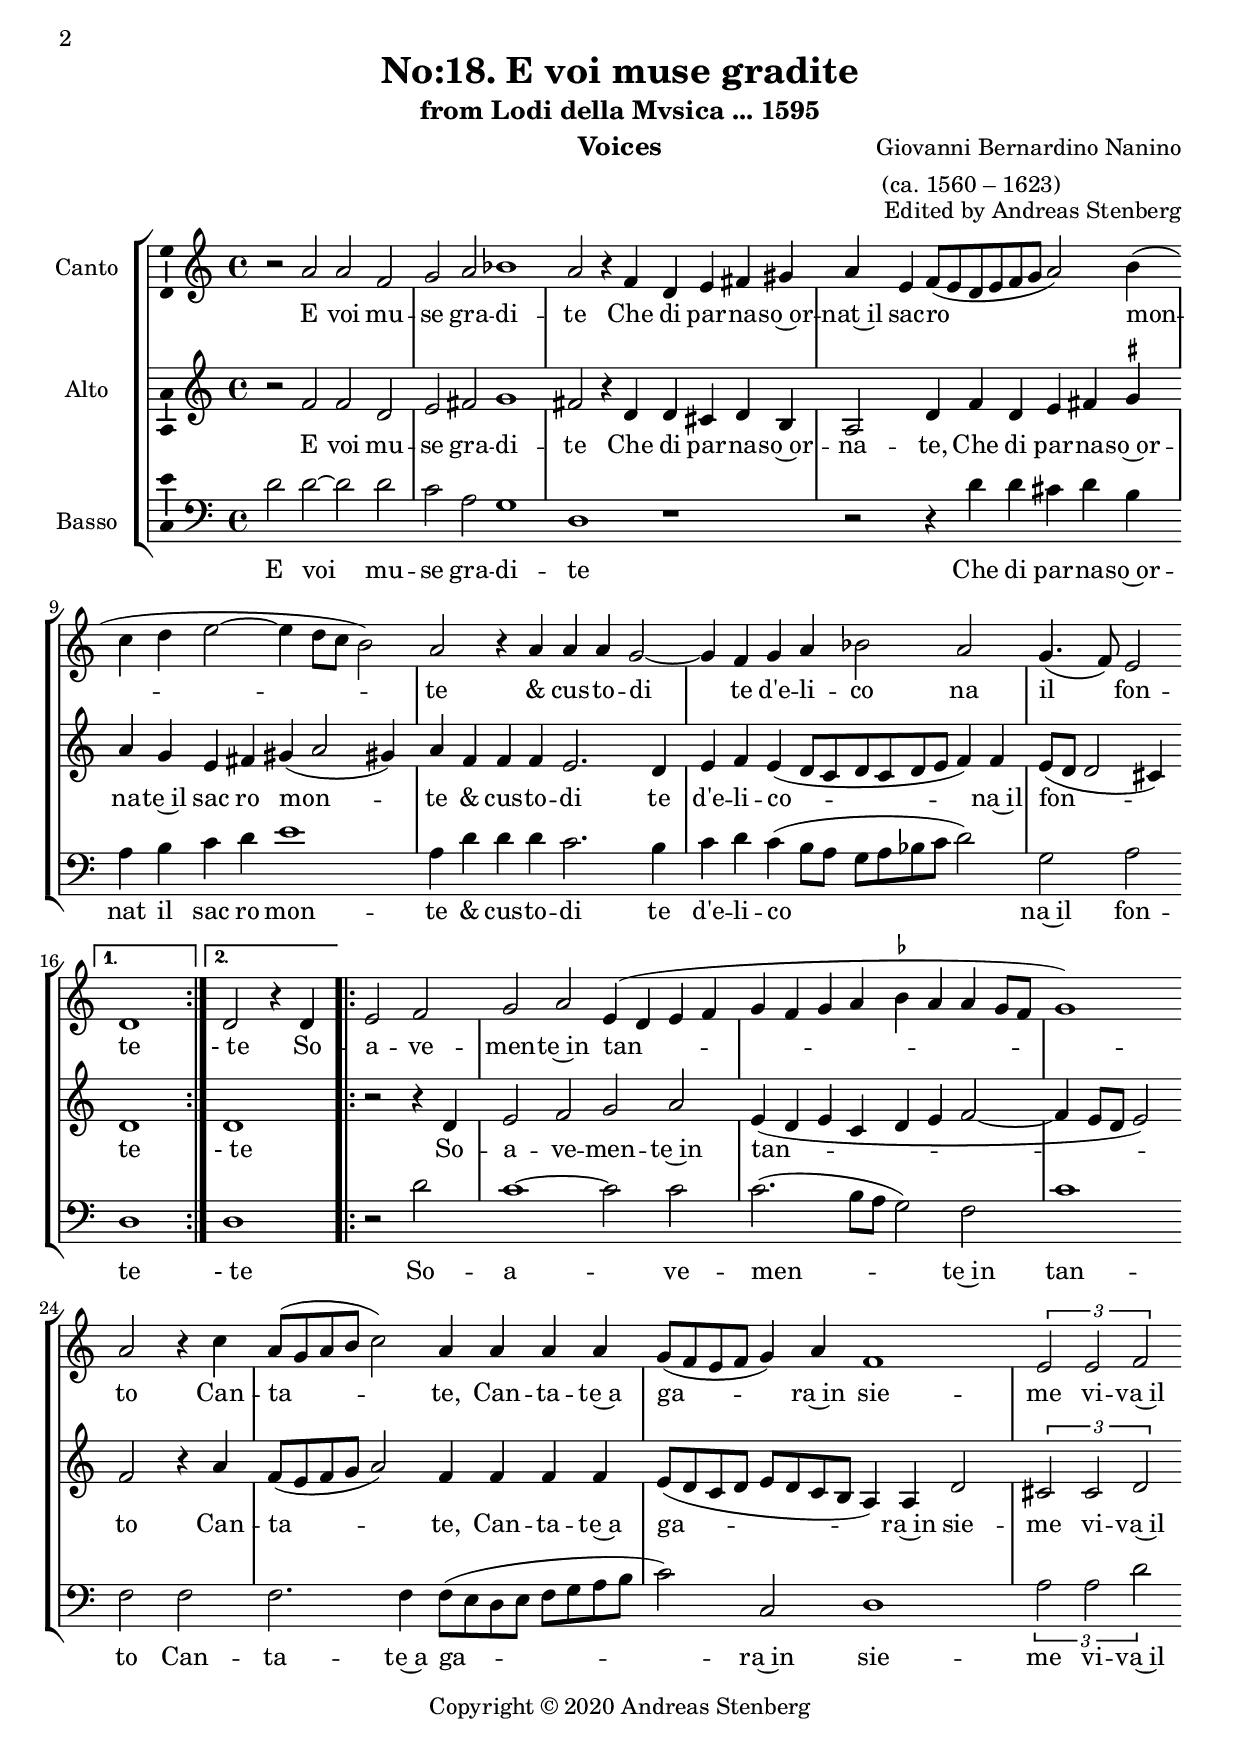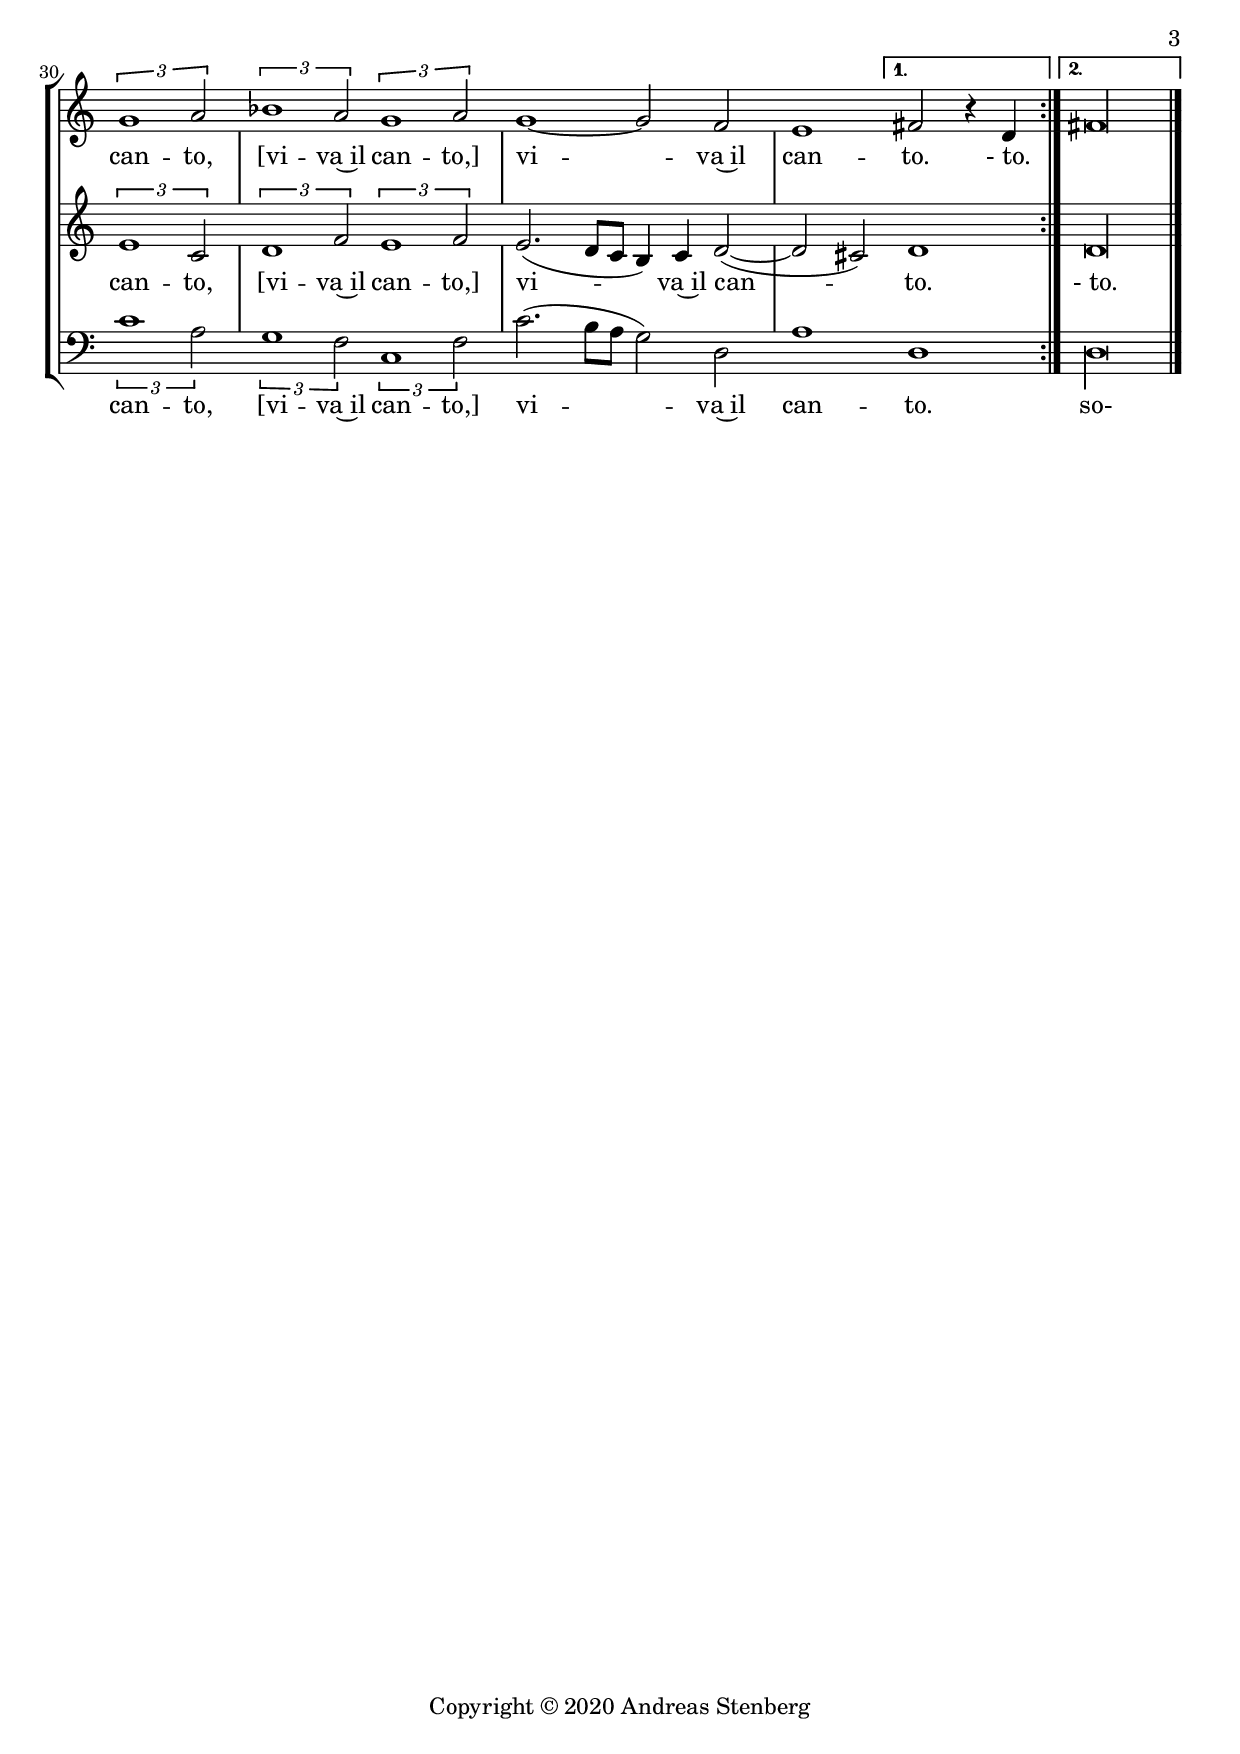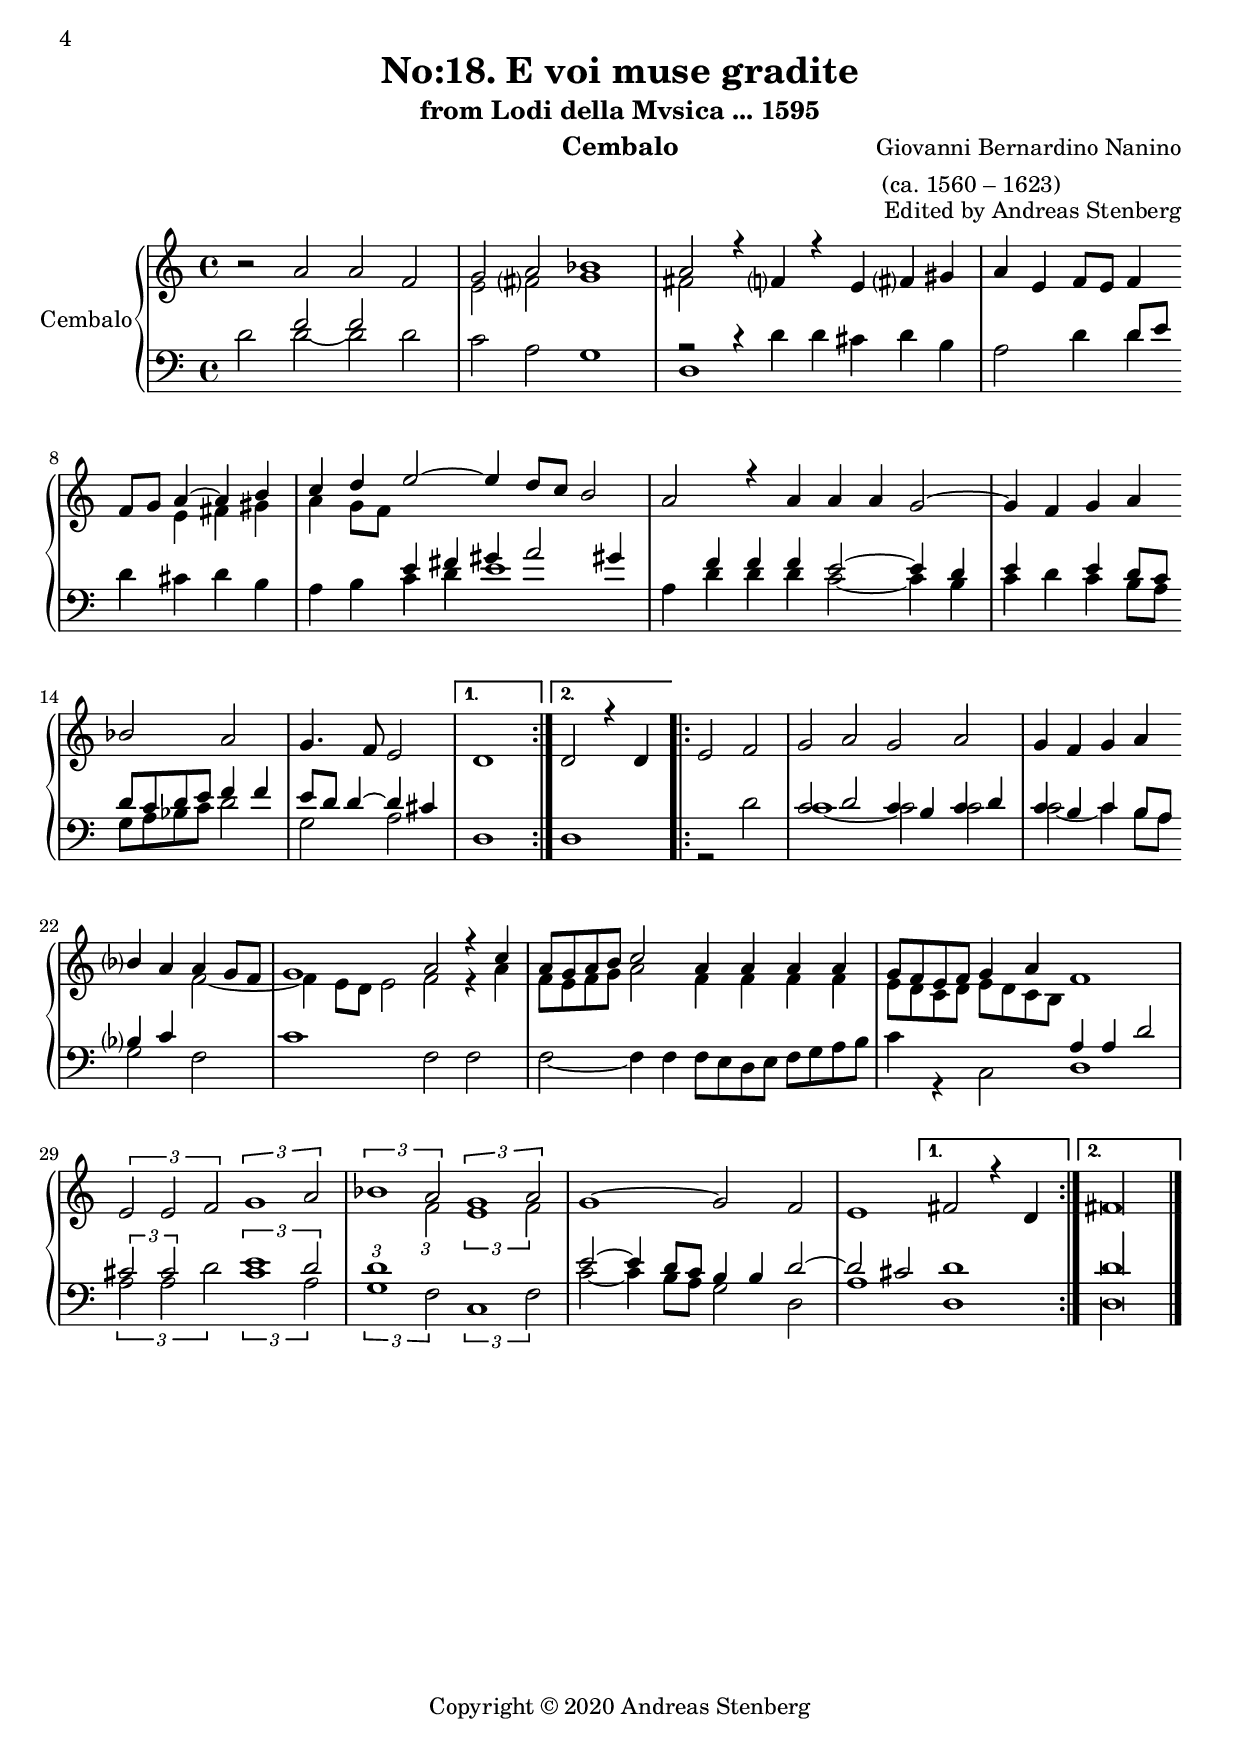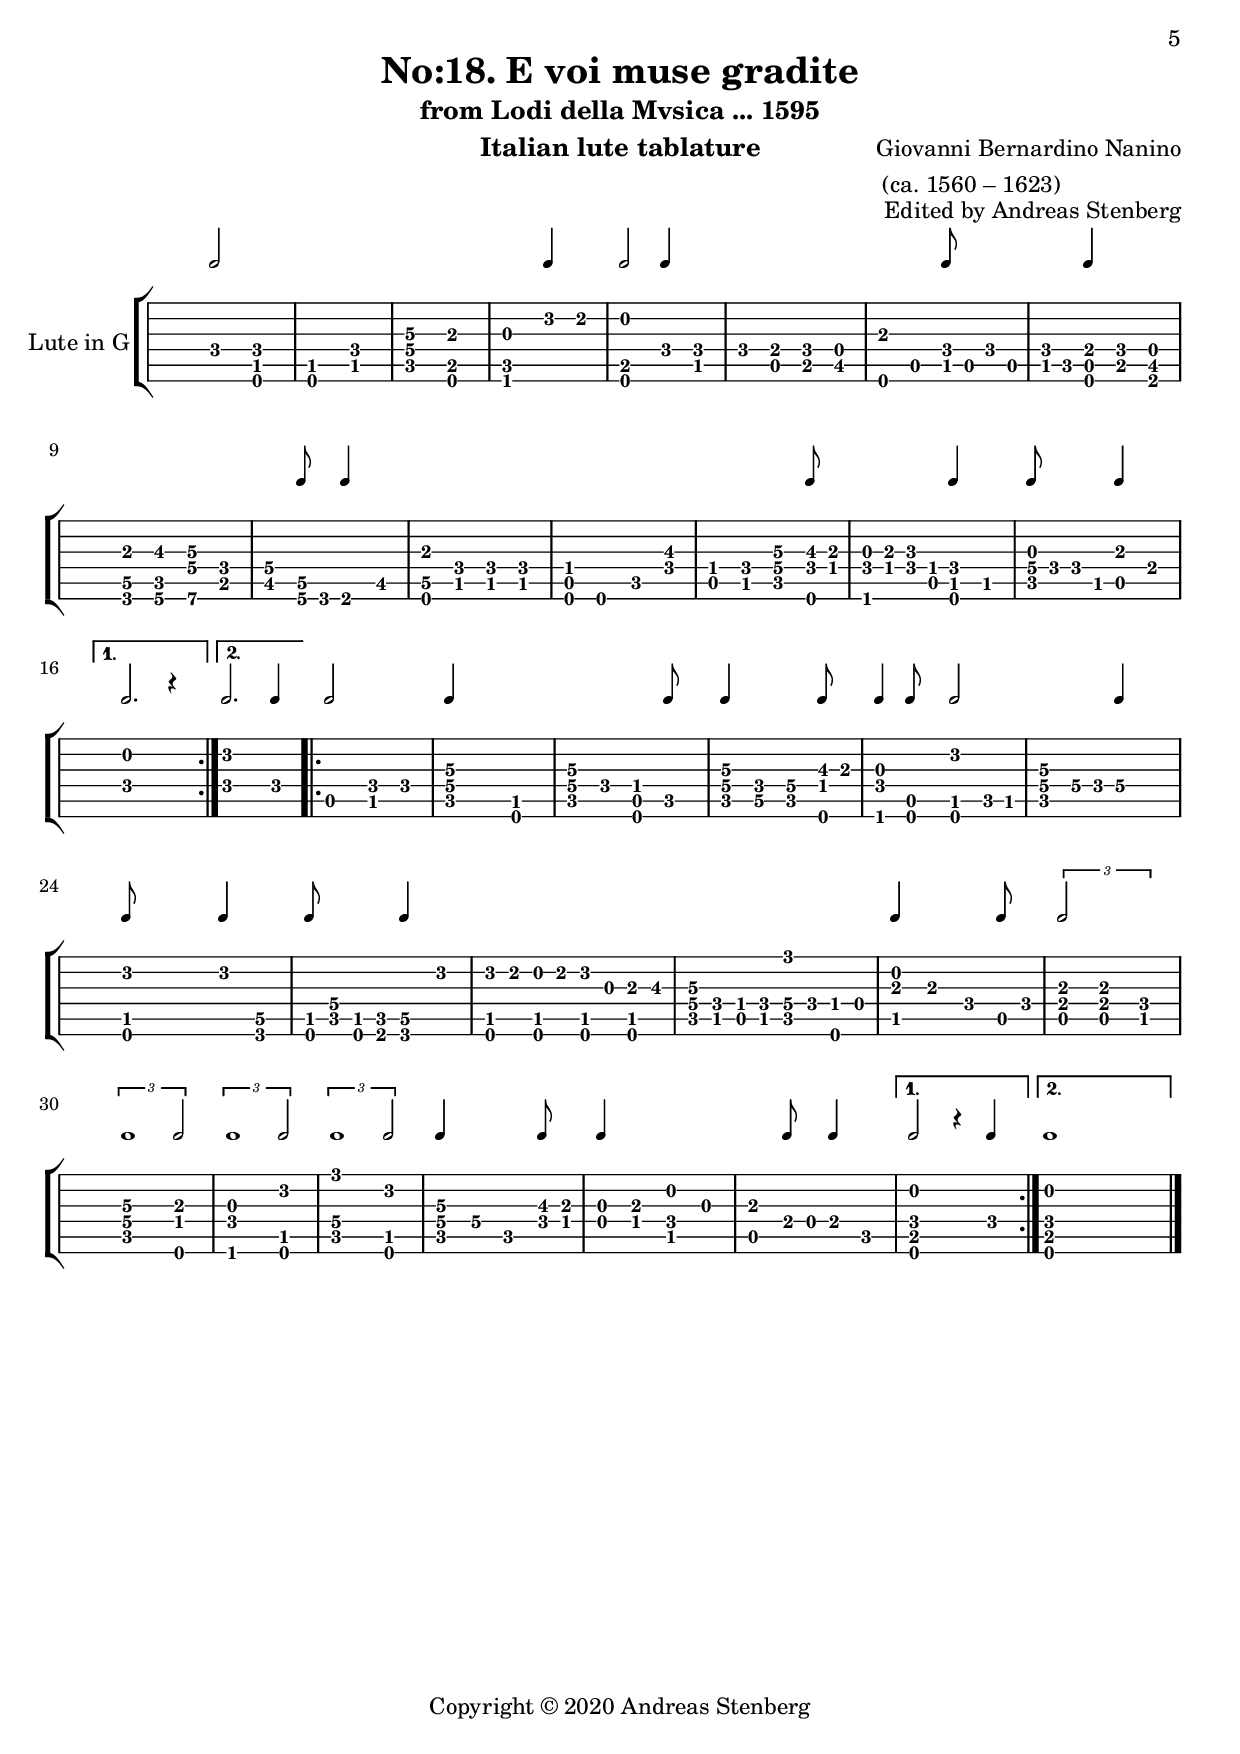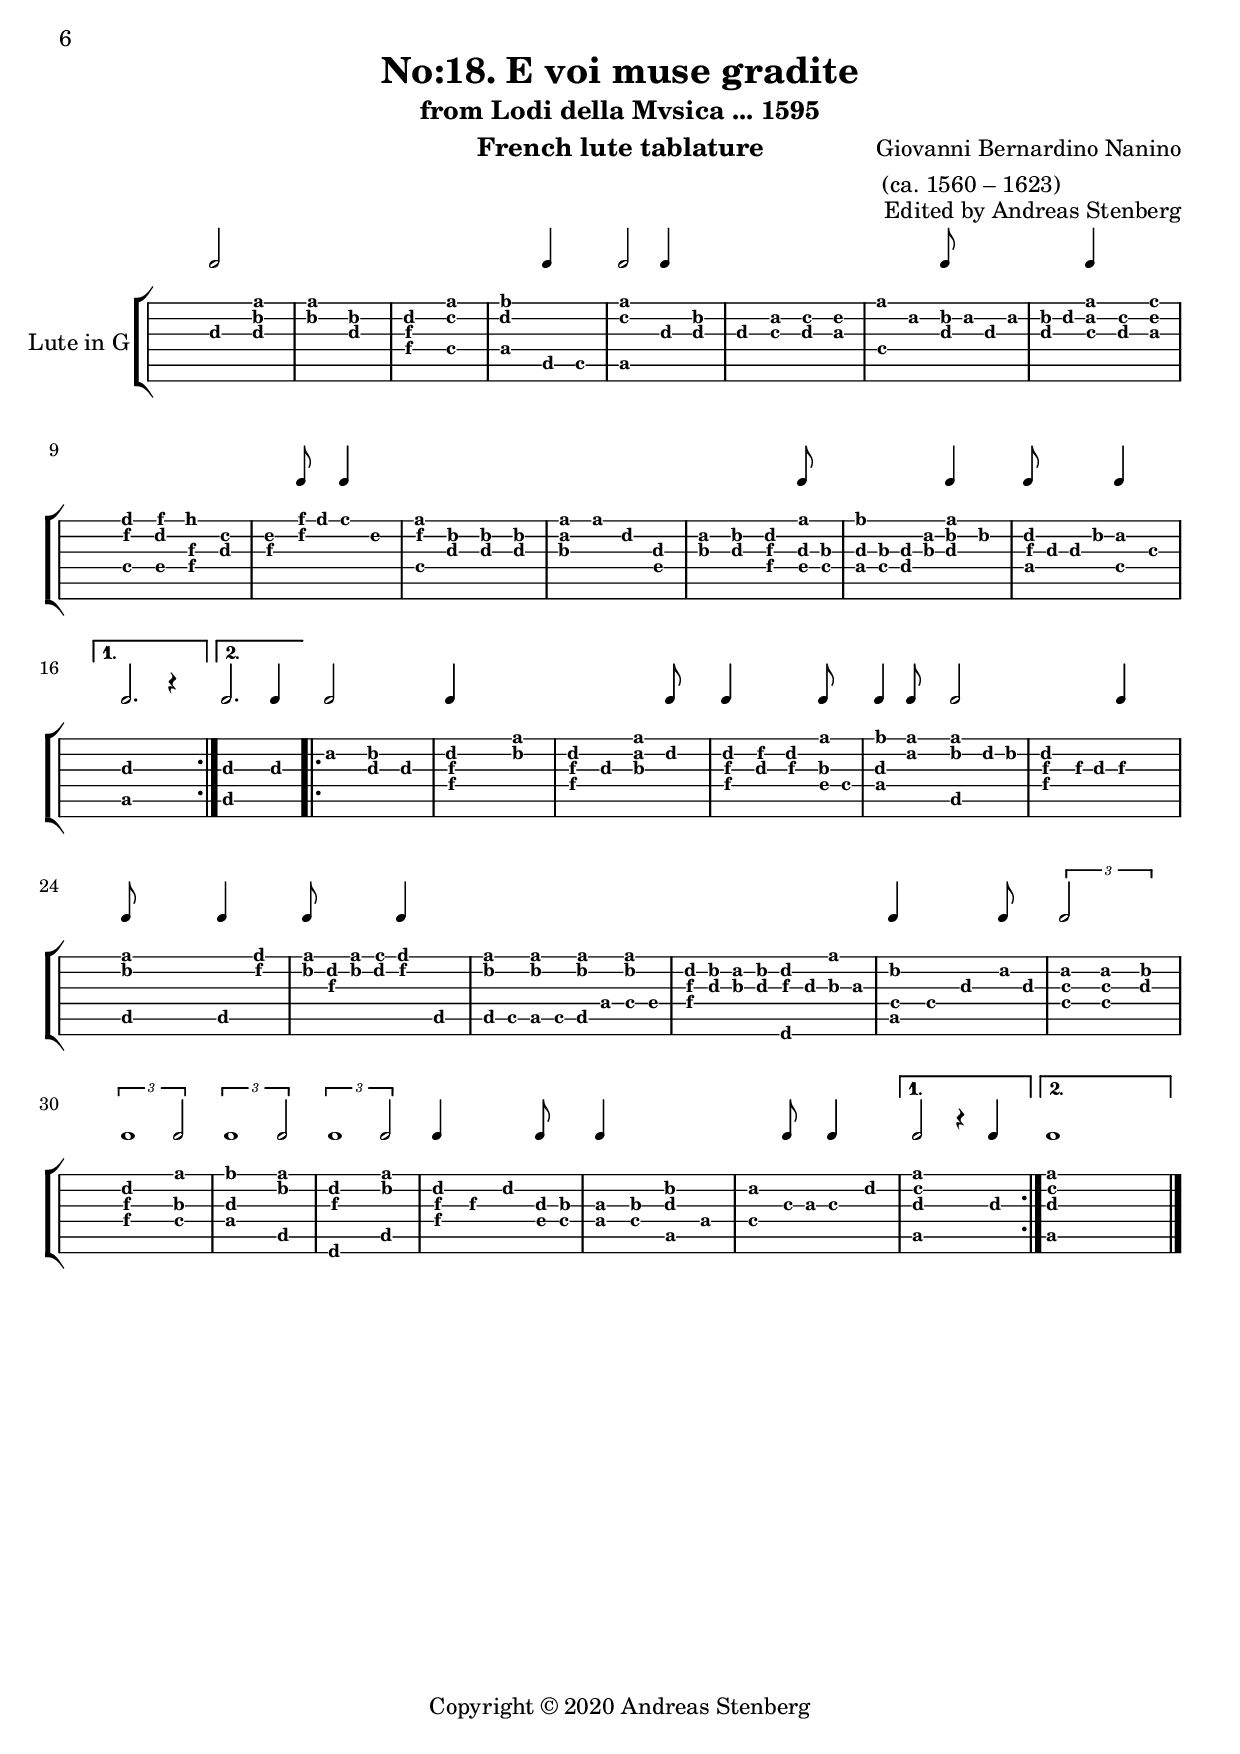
\version "2.18.2"
\language "deutsch"
#(define (tie::tab-clear-tied-fret-numbers grob)
   (let* ((tied-fret-nr (ly:spanner-bound grob RIGHT)))
     (ly:grob-set-property! tied-fret-nr 'transparent #t)))
ficta = { \once \set suggestAccidentals =##t }
\paper {
  ragged-bottom = ##t
  ragged-last-bottom = ##t
  print-all-headers = ##t
  page-breaking = #ly:minimal-breaking
  oddFooterMarkup = \markup {
    \fill-line {
      "Copyright © 2020 Andreas Stenberg" 
    }
  }
  evenFooterMarkup = \markup {
    \fill-line {
      "Copyright © 2020 Andreas Stenberg" 
    }
  }
}


\header {
  title = "No:18. E voi muse gradite"
  subtitle = "from Lodi della Mvsica ... 1595"
  composer = \markup { \column {
  "Giovanni Bernardino Nanino"
  " (ca. 1560 – 1623)"
  \vspace #0.2 }}
  arranger =  "Edited by Andreas Stenberg"
}

%% sources
%% sources for Voice score
global = {
  \key c \major
  \time 4/4
}

soprano = \relative c'' {
  \global
  % Music follows here.
  
  \repeat volta 2 {
    \hide Staff.BarLine
 r2 a2  \bar ""
 a2 f2
  g2 a2 \bar ""
  b1
  a2 r4 f4 \bar ""
  d4 e4 fis4 gis4
  a4 e4 f8[( e8 d8 e8 \bar ""
  f8 g8] a2) h4(
  c4 d4 e2~ \bar ""
  e4 d8 c8 h2)
  a2 r4 a4 \bar ""
  a4 a4 g2~
  g4 f4 g4 a4 \bar ""
  b2 a2
  g4.( f8) e2 \bar ""
  }
  \alternative {
    {   d1 \undo \hide Staff.BarLine }
    { d2  r4 d4 }
    }
    \repeat volta 2 {
      e2 f2
      \hide Staff.BarLine
      g2 a2 \bar ""
      e4( d4 e4 f4
      g4 f4 g4 a4 \bar ""
      \ficta b4 a4 a4 g8 f8
      g1) \bar ""
      a2 r4 c4
      a8( g8 a8 h8 c2) \bar ""
      a4 a4 a4 a4
      g8( f8 e8 f8 g4)  a4 \bar ""
      f1
      \tuplet 3/2 { e2 e2 f2 } \bar ""
      \tuplet 3/2 { g1 a2 }
      \tuplet 3/2 { b1 a2  } \bar ""
      \tuplet 3/2 { g1 a2 }
      g1~ \bar ""
      g2 f2
      e1 \bar ""
    }
    \alternative {
      { fis2 r4 d4 \undo \hide Staff.BarLine }
      { \cadenzaOn fis \longa }
    }
    \bar "|."
}

alto = \relative c' {
  \global
  % Music follows here.
    
  \repeat volta 2 {
   \hide Staff.BarLine
   r2 f2
   f2 d2
    e2 fis2
    g1 
    fis2 r4 d4
    d4 cis4 d4 h4
    a2 d4 f4
    d4 e4 fis4 \ficta gis4
    a4 g4 e4 fis4
    gis4( a2 gis!4)
    a4 f4 f4 f4
    e2. d4
    e4 f4 e4( d8[ c8
    d8 c8 d8 e8] f4) f4
    e8( d8 d2 cis4)
  }
  \alternative {
    { d1 \undo \hide Staff.BarLine }
    { d1 }
  }
  \repeat volta 2 {
    r2 r4 d4
    \hide Staff.BarLine
    e2 f2
    g2 a2
    e4( d4 e4 c4
    d4 e4 f2~
    f4 e8 d8 e2)
    f2 r4 a4
    f8( e8 f8 g8  a2)
    f4 f4 f4 f4
    e8( d8 c8 d8 e8 d8 c8 h8
    a4) a4 d2 
    \tuplet 3/2 { cis2 cis2 d2 }
    \tuplet 3/2 { e1 c2 }
    \tuplet 3/2 { d1 f2 }
    \tuplet 3/2 { e1 f2 }
    e2.( d8 c8
    h4) c4 d2~(
    d2 cis2)
  }
  \alternative {
    {d1 \undo \hide Staff.BarLine }
    { d\longa }
  }
}


bass = \relative c' {
  \global
  % Music follows here.
  
  \repeat volta 2 {
    \hide Staff.BarLine
    d2 d2~
    d2 d2
    c2 a2 
    g1 
    d1
    r1
    r2 r4 d'4
    d4 cis4 d4 h4
    a4 h4 c4 d4
    e1
    a,4 d4 d4 d4
    c2. h4
    c4 d4 c4( h8 a8
    g8 a8 b8 c8 d2)
    g,2 a2 
  }
  \alternative {
    {d,1 \undo \hide Staff.BarLine }
    { d1 }
  }
  \repeat volta 2 {
    r2 d'2
    \hide Staff.BarLine
    c1~
    c2 c2 
    c2.( h8 a8 
    g2) f2
    c'1
    f,2 f2 
    f2. f4
    f8( e8 d8 e8 f8 g8 a8 h8
    c2) c,2
    d1
    \tuplet 3/2 { a'2 a2 d2 }
    \tuplet 3/2 { c1 a2 }
    \tuplet 3/2 { g1 f2 }
    \tuplet 3/2 { c1 f2 }
    c'2.( h8 a8
    g2) d2
    a'1
  }
  \alternative {
    { d,1 \undo \hide Staff.BarLine  }
    { d\longa }
  }
}

sopranoVerse = \lyricmode {
  % Lyrics follow here.
  E voi mu -- se gra -- di -- te 
  Che di par -- na -- so~or -- nat~il sac --  ro mon -- te
  & cus -- to -- di te d'e -- li -- co  na il fon -- te
  "- te"
  
  So -- a -- ve -- men -- te~in tan -- to 
  Can -- ta -- te, Can -- ta -- te~a ga -- ra~in sie -- me
  vi -- va~il can -- to,
  [vi -- va~il can -- to,]
  vi -- va~il can -- to.
  "- to."
}

altoVerse = \lyricmode {
  % Lyrics follow here.
  E voi mu -- se gra -- di -- te 
  Che di par -- na -- so~or -- na -- te,
  Che di par -- na -- so~or -- na -- te~il sac  ro mon -- te
  & cus -- to -- di te d'e -- li -- co -- na~il fon -- te
  "- te"
  
  So -- a -- ve -- men -- te~in tan -- to 
  Can -- ta -- te, Can -- ta -- te~a ga -- ra~in sie -- me
  vi -- va~il can -- to,
  [vi -- va~il can -- to,]
  vi -- va~il can -- to.
  "- to."
}


bassVerse = \lyricmode {
  % Lyrics follow here.
  E voi mu -- se gra -- di -- te 
  Che di par -- na -- so~or -- nat il sac  ro mon -- te
  & cus -- to -- di te d'e -- li -- co na~il fon -- te
  "- te"
  
  So -- a -- ve -- men -- te~in tan -- to 
  Can -- ta -- te~a ga -- ra~in sie -- me
  vi -- va~il can -- to,
  [vi -- va~il can -- to,]
  vi -- va~il can -- to.
  "so-" 
  "- to."
}

%% sources for harpsichord part
global = {
  \key c \major
  \time 4/4
}

rightOne = \relative c'' {
  \global
  % Music follows here.
  \repeat volta 2 {
  h2\rest a2 \bar "" 
    a2 f2 
    g2 a2 \bar "" 
    b1
    a2 r4 f?4  \bar ""
    r4 e4  fis?4 gis4
    a4 e4 f8 e8 f4  \bar""
    f8 g8 a4~ a4 h4
    c4 d4 e2~\bar ""
    e4 d8 c8 h2
    a2 r4 a4  \bar ""
    a4 a4 g2~
    g4 f4 g4 a4 \bar ""
    b2 a2
    g4. f8 e2
  }
  \alternative {
    { d1 }
    { d2 r4 d4 }
  }
  \repeat volta 2 {
    e2 f2
    g2 a2 \bar ""
    g2 a2
    g4 f4 g4 a4 \bar ""
    b?4 a4 a4 g8 f8
    g1 \bar ""
    a2 r4 c4
    a8 g8 a8 h8 c2 \bar ""
    a4 a4 a4 a4
    g8 f8 e8 f8 g4 a4 \bar ""
    f1
    \tuplet 3/2 { e2 e2 f2 } \bar ""
    \tuplet 3/2 { g1 a2 }
    \tuplet 3/2 { b1 a2 } \bar ""
    \tuplet 3/2 { g1 a2 }
    g1~ \bar ""
    g2 f2
    e1 \bar ""
  }
  \alternative {
    { fis 2 r4 d4 }
    { \cadenzaOn fis\longa }
  }
  \bar "|."
}

rightTwo = \relative c' {
  \global
  % Music follows here.
  \repeat volta 2 {
    s1*2
    e2 fis?2
    g1
    fis2 s2
    s1*2
    s4 e4 fis4 gis4
    a4 g8 f8 s2
    s1*6
  }
  \alternative {
    { s1 }
    { s1 }
  }
  \repeat volta 2 {
    s1*4
    s2 f2~
    f4 e8 d8 e2
    f2 r4 a4
    f8 e8 f8 g8 a2
    f4 f4 f4 f4
    e8 d8 c8 d8 e8 d8 c8 h8 
    s1*3
    \tuplet 3/2 { s1 f'2 }
    \tuplet 3/2 { e1 f2 }
    s1*3
  }
  \alternative {
    { s1 }
    { s\longa }
  }
}

leftOne = \relative c' {
  \global
  % Music follows here.
  \repeat volta 2 {
    s2 f2
    f2 s2
    s1*2
    r2 r4 \stemDown d4
    s1
    s2. \stemUp d8 e8 
    s1
    s2 e4 fis4
    gis4 a2 gis!4
    s4 f4 f4 f4
    e2~ e4 d4
    e4 s4 e4 d8 c8 
    d8 c8 d8 e8 f4 f4
    e8 d8 d4~d4 cis4
  }
  \alternative {
    { s1 }
    { s1 }
  }
  \repeat volta 2 {
    s1
    c2 d2
    c4 h4 c4 d4
    c4 h4 c4 h8 a8
    b?4 c4 s2
    s1*5
    a4 a4 d2
    \tuplet 3/2 { cis2 cis2 s2 }
    \tuplet 3/2 { e1 d2 }
    \tuplet 3/2 { d1 s2 }
    s1
    e2~ e4 d8 c8
    h4 h4 d2~
    d2 cis2
  }
  \alternative {
    { d1}
    { d\longa }
  }
}

leftTwo = \relative c' {
  \global
  % Music follows here.
  \repeat volta 2 {
    d2 d2~
    d2 d2 
    c2 a2 
    g1
    d1 
    d'4 cis4 d4 h4
    a2 d4 d4 
    d4 cis4 d4 h4
    a4 h4 c4 d4
    e1
    a,4 d4 d4 d4
    c2~c4 h4
    c4 d4 c4 h8 a8 
    g8 a8 b8 c8 d2 
    g,2 a2
  }
  \alternative {
    { d,1 }
    { d1 }
  }
  \repeat volta 2 {
    r2 d'2
    c1~
    c2 c2
    c2~ c4 h8 a8
    g2 f2
    c'1
    f,2 f2
    f2~ f4 f4
    f8 e8 d8 e8 f8 g8 a8 h8
    c4 r4 c,2
    d1
    \tuplet 3/2 { a'2 a2 d2 }
    \tuplet 3/2 { c1 a2 }
    \tuplet 3/2 { g1 f2 }
    \tuplet 3/2 { c1 f2 }
    c'2~ c4 h8 a8
    g2 d2
    a'1
  }
  \alternative {
    { d,1 }
    { d\longa }
  }
}

harpsichordPart =   \new PianoStaff \with {
    instrumentName = "Cembalo"
  } <<
    \new Staff = "right" \with {
      midiInstrument = "harpsichord"
    } << \rightOne \\ \rightTwo >>
    \new Staff = "left" \with {
      midiInstrument = "harpsichord"
    } { \clef bass << \leftOne \\ \leftTwo >> }
  >>

%% sources to Italian lute tablature
TrackAVoiceAMusic = #(define-music-function (parser location inTab) (boolean?)
#{
   \clef #(if inTab "tab" "treble_8")
   \key b \major
   \time 4/4
   \oneVoice
   \repeat volta 2 {
      <c'\4>2 <g'\6 es'\5 c'\4 >2 
      <g'\6 es'\5 >2 <es'\5 c'\4 >2 
      <f'\5 d'\4 b\3 >2 <g'\6 e'\5 g\3 >2 
      <as'\6 f'\5 f\3 >2 <es\2>4 <d\2>4 
      <g'\6 e'\5 c\2 >2 <c'\4>4 <es'\5 c'\4 >4 
      <c'\4>4 <d'\5 h\4 >4 <e'\5 c'\4 >4 <fis'\5 a\4 >4 
      <g'\6 g\3 >4 <d'\5>4 <es'\5 c'\4 >8 <d'\5>8 <c'\4>8 <d'\5>8 
      <es'\5 c'\4 >8 <f'\5>8 <g'\6 d'\5 h\4 >4 <e'\5 c'\4 >4 <a'\6 fis'\5 a\4 >4 
      <b'\6 g'\5 g\3 >4 <c''\6 f'\5 a\3 >4  \ottava #1 <d''\6 d'\4 b\3 >4 \ottava #0 <e'\5 c'\4 >4 
      <fis'\5 d'\4 >4 <c''\6 g'\5 >8 <b'\6>8 <a'\6>4 <fis'\5>4 
      <g'\6 g'\5 g\3 >4 <es'\5 c'\4 >4 <es'\5 c'\4 >4 <es'\5 c'\4 >4 
      <g'\6 d'\5 b\4 >4 <g'\6>4 <f'\5>4 <c'\4 a\3 >4 
      <d'\5 b\4 >4 <es'\5 c'\4 >4 <f'\5 d'\4 b\3 >4 <g'\6 c'\4 a\3 >8 <b\4 g\3 >8 
      <as'\6 c'\4 f\3 >8 <b\4 g\3 >8 <c'\4 as\3 >8 <d'\5 b\4 >8 <g'\6 es'\5 c'\4 >4 <es'\5>4 
      <f'\5 d'\4 f\3 >8 <c'\4>8 <c'\4>8 <es'\5>8 <d'\5 g\3 >4 <h\4>4 
   }
   \alternative {
   {
      <c'\4 c\2 >2. r4 
   }
   {
      <c'\4 es\2 >2. <c'\4>4 
   }
   }
   \repeat volta 2 {
      <d'\5>2 <es'\5 c'\4 >4 <c'\4>4 
      <f'\5 d'\4 b\3 >2 <g'\6 es'\5 >2 
      <f'\5 d'\4 b\3 >4 <c'\4>4 <g'\6 d'\5 b\4 >4 <f'\5>4 
      <f'\5 d'\4 b\3 >4 <g'\5 c'\4 >4 <f'\5 d'\4 >4 <g'\6 b\4 a\3 >8 <g\3>8 
      <as'\6 c'\4 f\3 >4 <g'\6 d'\5 >4 <g'\6 es'\5 es\2 >4 <f'\5>8 <es'\5>8 
      <f'\5 d'\4 b\3 >4 <d'\4>8 <c'\4>8 <d'\4>2 
      <g'\6 es'\5 es\2 >2 <es\2>4 <b'\6 g'\5 >4 
      <g'\6 es'\5 >8 <f'\5 d'\4 >8 <g'\6 es'\5 >8 <a'\6 f'\5 >8 <b'\6 g'\5 >4 <es\2>4 
      <g'\6 es'\5 es\2 >8 <d\2>8 <g'\6 es'\5 c\2 >8 <d\2>8 <g'\6 es'\5 es\2 >8 <f\3>8 <g'\6 es'\5 g\3 >8 <a\3>8 
      <f'\5 d'\4 b\3 >8 <es'\5 c'\4 >8 <d'\5 b\4 >8 <es'\5 c'\4 >8 <f'\5 d'\4 b,\1 >8 <c'\4>8 <g'\6 b\4 >8 <a\4>8 
      <es'\5 g\3 c\2 >4 <g\3>4 <c'\4>4 <d'\5>8 <c'\4>8 
      \tuplet 3/2 {<d'\5 h\4 g\3 >2 <d'\5 h\4 g\3 >2 <es'\5 c'\4 >2 } 
      \tuplet 3/2 {<f'\5 b\3 d'\4 >1 <g'\6 b\4 g\3 >2 } 
      \tuplet 3/2 {<as'\6 c'\4 f\3 >1 <g'\6 es'\5 es\2 >2 } 
      \tuplet 3/2 {<f'\5 d'\4 b,\1 >1 <g'\6 es'\5 es\2 >2 } 
      <f'\5 d'\4 b\3 >4 <d'\4>4 <f'\5>4 <c'\4 a\3 >8 <b\4 g\3 >8 
      <a\4 f\3 >4 <b\4 g\3 >4 <es'\5 c\2 c'\4 >4 <f\3>4 
      <d'\5 g\3 >4 <h\4>8 <a\4>8 <h\4>4 <f'\5>4 
   }
   \alternative {
   {
      <g'\6 e'\5 c'\4 c\2 >2 r4 <c'\4>4 
   }
   {
     \cadenzaOn
      <g'\6 e'\5 c'\4 c\2 >\longa 
   }
   }
   \bar "|."
   \pageBreak
#})
TrackAVoiceBMusic = #(define-music-function (parser location inTab) (boolean?)
                       #{
                       #})
TrackALyrics = \lyricmode {
  \set ignoreMelismata = ##t
  
  \unset ignoreMelismata
}
TrackAStaff = \new Staff <<
  \context Voice = "TrackAVoiceAMusic" {
    \TrackAVoiceAMusic ##f
  }
  \context Voice = "TrackAVoiceBMusic" {
    \TrackAVoiceBMusic ##f
  }
>>
TrackATabStaff = \new TabStaff \with { stringTunings = #`( ,(ly:make-pitch -2 4 NATURAL) ,(ly:make-pitch -1 0 NATURAL) ,(ly:make-pitch -1 3 NATURAL) ,(ly:make-pitch -1 5 NATURAL) ,(ly:make-pitch 0 1 NATURAL) ,(ly:make-pitch 0 4 NATURAL) ) 
\hide Clef
instrumentName = "Lute in G"
} <<
  \context TabVoice = "TrackAVoiceAMusic" {
    \removeWithTag #'chords
    \removeWithTag #'texts
    \TrackAVoiceAMusic ##t
  }
  \context TabVoice = "TrackAVoiceBMusic" {
    \removeWithTag #'chords
    \removeWithTag #'texts
    \TrackAVoiceBMusic ##t
  }
>>
  rythmStaff = \new DrumStaff \with {
  \remove "Staff_symbol_engraver"
  \remove "Time_signature_engraver"
  \hide Clef
  fontSize = #-3
  \override StaffSymbol.staff-space = #(magstep -3)
  \override StaffSymbol.thickness = #(magstep -3)} { \stemUp
                                                   \drummode { 
                                                     bd2 s2
                                                     s1*2
                                                     s2 bd4 s4
                                                     bd2 bd4 s4
                                                     s1 
                                                     s2 bd8 s4.
                                                     s4 bd4 s2
                                                     s1
                                                     s4 bd8 s8 bd4 s4
                                                     s1*2
                                                     s2. bd8 s8
                                                     s2 bd4 s4
                                                     bd8 s4. bd4 s4
                                                     bd2. r4 
 
                                                     bd2. bd4 
                                                     bd2 s2
                                                     bd4 s2. 
                                                     s2. bd8 s8
                                                     bd4 s2 bd8 s8
                                                     bd4 bd8 s8 bd2
                                                     s2 bd4 s4
                                                     bd8 s4. bd4 s4
                                                     bd8 s4. bd4 s4
                                                     s1*2
                                                     bd4 s2 bd8 s8
                                                     \tuplet 3/2 { bd2 \hideNotes bd2 bd2 \unHideNotes   }
                                                     \repeat unfold 3 { \tuplet 3/2 { bd1 bd2 } }
                                                     bd4 s2 bd8 s8
                                                     bd4 s2. 
                                                     s4 bd8 s8 bd4 s4
                                                     bd2 r4 bd4
                                                     bd1
                                                   }
  }

TrackAStaffGroup = \new StaffGroup <<
%  \TrackAStaff  %% uncomment to get Raw transcript of lute Tablature
  \rythmStaff
  \TrackATabStaff
>>
TrackAStaffGroupMidi = \new StaffGroup <<
  \TrackATabStaff
>>
%% sources to French lute tablature
TrackBVoiceAMusic = #(define-music-function (parser location inTab) (boolean?)
#{
   \clef #(if inTab "tab" "treble_8")
   \key b \major
   \time 4/4
   \oneVoice
   \repeat volta 2 {
      <c'\3>2 <g'\1 es'\2 c'\3 >2 
      <g'\1 es'\2 >2 <es'\2 c'\3 >2 
      <f'\2 d'\3 b\4 >2 <g'\1 e'\2 g\4 >2 
      <as'\1 f'\2 f\4 >2 <es\5>4 <d\5>4 
      <g'\1 e'\2 c\5 >2 <c'\3>4 <es'\2 c'\3 >4 
      <c'\3>4 <d'\2 h\3 >4 <e'\2 c'\3 >4 <fis'\2 a\3 >4 
      <g'\1 g\4 >4 <d'\2>4 <es'\2 c'\3 >8 <d'\2>8 <c'\3>8 <d'\2>8 
      <es'\2 c'\3 >8 <f'\2>8 <g'\1 d'\2 h\3 >4 <e'\2 c'\3 >4 <a'\1 fis'\2 a\3 >4 
      <b'\1 g'\2 g\4 >4 <c''\1 f'\2 a\4 >4  \ottava #1 <d''\1 d'\3 b\4 >4 \ottava #0 <e'\2 c'\3 >4 
      <fis'\2 d'\3 >4 <c''\1 g'\2 >8 <b'\1>8 <a'\1>4 <fis'\2>4 
      <g'\1 g'\2 g\4 >4 <es'\2 c'\3 >4 <es'\2 c'\3 >4 <es'\2 c'\3 >4 
      <g'\1 d'\2 b\3 >4 <g'\1>4 <f'\2>4 <c'\3 a\4 >4 
      <d'\2 b\3 >4 <es'\2 c'\3 >4 <f'\2 d'\3 b\4 >4 <g'\1 c'\3 a\4 >8 <b\3 g\4 >8 
      <as'\1 c'\3 f\4 >8 <b\3 g\4 >8 <c'\3 as\4 >8 <d'\2 b\3 >8 <g'\1 es'\2 c'\3 >4 <es'\2>4 
      <f'\2 d'\3 f\4 >8 <c'\3>8 <c'\3>8 <es'\2>8 <d'\2 g\4 >4 <h\3>4 
   }
   \alternative {
   {
      <c'\3 c\5 >2. r4 
   }
   {
      <c'\3 es\5 >2. <c'\3>4 
   }
   }
   \repeat volta 2 {
      <d'\2>2 <es'\2 c'\3 >4 <c'\3>4 
      <f'\2 d'\3 b\4 >2 <g'\1 es'\2 >2 
      <f'\2 d'\3 b\4 >4 <c'\3>4 <g'\1 d'\2 b\3 >4 <f'\2>4 
      <f'\2 d'\3 b\4 >4 <g'\2 c'\3 >4 <f'\2 d'\3 >4 <g'\1 b\3 a\4 >8 <g\4>8 
      <as'\1 c'\3 f\4 >4 <g'\1 d'\2 >4 <g'\1 es'\2 es\5 >4 <f'\2>8 <es'\2>8 
      <f'\2 d'\3 b\4 >4 <d'\3>8 <c'\3>8 <d'\3>2 
      <g'\1 es'\2 es\5 >2 <es\5>4 <b'\1 g'\2 >4 
      <g'\1 es'\2 >8 <f'\2 d'\3 >8 <g'\1 es'\2 >8 <a'\1 f'\2 >8 <b'\1 g'\2 >4 <es\5>4 
      <g'\1 es'\2 es\5 >8 <d\5>8 <g'\1 es'\2 c\5 >8 <d\5>8 <g'\1 es'\2 es\5 >8 <f\4>8 <g'\1 es'\2 g\4 >8 <a\4>8 
      <f'\2 d'\3 b\4 >8 <es'\2 c'\3 >8 <d'\2 b\3 >8 <es'\2 c'\3 >8 <f'\2 d'\3 b,\6 >8 <c'\3>8 <g'\1 b\3 >8 <a\3>8 
      <es'\2 g\4 c\5 >4 <g\4>4 <c'\3>4 <d'\2>8 <c'\3>8 
      \tuplet 3/2 {<d'\2 h\3 g\4 >2 <d'\2 h\3 g\4 >2 <es'\2 c'\3 >2 } 
      \tuplet 3/2 {<f'\2 b\4 d'\3 >1 <g'\1 b\3 g\4 >2 } 
      \tuplet 3/2 {<as'\1 c'\3 f\4 >1 <g'\1 es'\2 es\5 >2 } 
      \tuplet 3/2 {<f'\2 d'\3 b,\6 >1 <g'\1 es'\2 es\5 >2 } 
      <f'\2 d'\3 b\4 >4 <d'\3>4 <f'\2>4 <c'\3 a\4 >8 <b\3 g\4 >8 
      <a\3 f\4 >4 <b\3 g\4 >4 <es'\2 c\5 c'\3 >4 <f\4>4 
      <d'\2 g\4 >4 <h\3>8 <a\3>8 <h\3>4 <f'\2>4 
   }
   \alternative {
   {
      <g'\1 e'\2 c'\3 c\5 >2 r4 <c'\3>4 
   }
   {
     \cadenzaOn
      <g'\1 e'\2 c'\3 c\5 >\longa 
   }
   }
   \bar "|."
   \pageBreak
#})
TrackBVoiceBMusic = #(define-music-function (parser location inTab) (boolean?)
                       #{
                       #})
TrackBLyrics = \lyricmode {
  \set ignoreMelismata = ##t
  
  \unset ignoreMelismata
}
TrackBStaff = \new Staff <<
  \context Voice = "TrackBVoiceAMusic" {
    \TrackBVoiceAMusic ##f
  }
  \context Voice = "TrackBVoiceBMusic" {
    \TrackBVoiceBMusic ##f
  }
>>
TrackBTabStaff = \new TabStaff \with {stringTunings = \stringTuning <g, c f a d' g'>
                                       \hide Clef
                                       tablatureFormat = #fret-letter-tablature-format
                                       instrumentName = "Lute in G"
} <<
  \context TabVoice = "TrackBVoiceAMusic" {
    \removeWithTag #'chords
    \removeWithTag #'texts
    \TrackBVoiceAMusic ##t
  }
  \context TabVoice = "TrackBVoiceBMusic" {
    \removeWithTag #'chords
    \removeWithTag #'texts
    \TrackBVoiceBMusic ##t
  }
>>
  rythmStaff = \new DrumStaff \with {
  \remove "Staff_symbol_engraver"
  \remove "Time_signature_engraver"
  \hide Clef
  fontSize = #-3
  \override StaffSymbol.staff-space = #(magstep -3)
  \override StaffSymbol.thickness = #(magstep -3)} { \stemUp
                                                   \drummode { 
                                                     bd2 s2
                                                     s1*2
                                                     s2 bd4 s4
                                                     bd2 bd4 s4
                                                     s1 
                                                     s2 bd8 s4.
                                                     s4 bd4 s2
                                                     s1
                                                     s4 bd8 s8 bd4 s4
                                                     s1*2
                                                     s2. bd8 s8
                                                     s2 bd4 s4
                                                     bd8 s4. bd4 s4
                                                     bd2. r4 
 
                                                     bd2. bd4 
                                                     bd2 s2
                                                     bd4 s2. 
                                                     s2. bd8 s8
                                                     bd4 s2 bd8 s8
                                                     bd4 bd8 s8 bd2
                                                     s2 bd4 s4
                                                     bd8 s4. bd4 s4
                                                     bd8 s4. bd4 s4
                                                     s1*2
                                                     bd4 s2 bd8 s8
                                                     \tuplet 3/2 { bd2 \hideNotes bd2 bd2 \unHideNotes   }
                                                     \repeat unfold 3 { \tuplet 3/2 { bd1 bd2 } }
                                                     bd4 s2 bd8 s8
                                                     bd4 s2. 
                                                     s4 bd8 s8 bd4 s4
                                                     bd2 r4 bd4
                                                     bd1
                                                   }
  }

TrackBStaffGroup = \new StaffGroup <<
%  \TrackBStaff  %% uncomment to get Raw transcript of lute Tablature
  \rythmStaff
  \TrackBTabStaff
>>
TrackBStaffGroupMidi = \new StaffGroup <<
  \TrackBTabStaff
>>

%% Scores for print
%% Voices score
\score {
  <<
    %% Un comment when Voices score is to be printed abow lute tablature
   %  \transpose c b,
  \new StaffGroup <<
    \new Staff \with {
      midiInstrument = "choir aahs"
      instrumentName = "Canto"
      \consists "Ambitus_engraver"
    } { \soprano }
    \addlyrics { \sopranoVerse }
    \new Staff \with {
      midiInstrument = "choir aahs"
      instrumentName = "Alto"
      \consists "Ambitus_engraver"
    } { \alto }
    \addlyrics { \altoVerse }
    \new Staff \with {
      midiInstrument = "choir aahs"
      instrumentName = "Basso"
      \consists "Ambitus_engraver"
    } { \clef bass \bass }
    \addlyrics { \bassVerse }
  >>
  %% uncoment to print Harpsichorde or Lute tablatures beneeth Voices score
%  \harpsichordPart
%  \TrackAStaffGroup
% \TrackBStaffGroup
  >>
  \layout { }
  \header {
    instrument = "Voices"
    breakbefore = ##t
  }
}
%% Score for Harpsichord part
\score {
  \harpsichordPart
  \layout { }
  \header {
    instrument = "Cembalo"
    breakbefore = ##t
  }
}
%% Score for print
\score {
  \TrackAStaffGroup
  \header {
    instrument = "Italian lute tablature"
    breakbefore = ##t
  }
  \layout {
    \context { \Score
               \override MetronomeMark.padding = #'5
    }
    \context { \Staff
               \override TimeSignature.style = #'numbered
               \override StringNumber.transparent = ##t
    }
    \context { \TabStaff
               \override TimeSignature.style = #'numbered
               \override Stem.transparent = ##t
               \override Beam.transparent = ##t
               \override Tie.after-line-breaking = #tie::tab-clear-tied-fret-numbers
    }
    \context { \TabVoice
               \override Tie.stencil = ##f
    }
    \context { \StaffGroup
               \consists "Instrument_name_engraver"
    }
  }
}

%% Score for print of French lute tablature
\score {
  \TrackBStaffGroup
  \header {
    instrument = "French lute tablature"
    breakbefore = ##t
  }
  \layout {
    \context { \Score
               \override MetronomeMark.padding = #'5
    }
    \context { \Staff
               \override TimeSignature.style = #'numbered
               \override StringNumber.transparent = ##t
    }
    \context { \TabStaff
               \override TimeSignature.style = #'numbered
               \override Stem.transparent = ##t
               \override Beam.transparent = ##t
               \override Tie.after-line-breaking = #tie::tab-clear-tied-fret-numbers
    }
    \context { \TabVoice
               \override Tie.stencil = ##f
    }
    \context { \StaffGroup
               \consists "Instrument_name_engraver"
    }
  }
}
%% Scores for Midi
%% for Voices 
\score {
  \unfoldRepeats
  <<
    %% comment out to get midi of Voice score in original key and when midis with Harpsichord 
    \transpose c b,
  \new ChoirStaff <<
    \new Staff \with {
      midiInstrument = "choir aahs"
      instrumentName = "Canto"
      \consists "Ambitus_engraver"
    } { \soprano }
    \addlyrics { \sopranoVerse }
    \new Staff \with {
      midiInstrument = "choir aahs"
      instrumentName = "Alto"
      \consists "Ambitus_engraver"
    } { \alto }
    \addlyrics { \altoVerse }
    \new Staff \with {
      midiInstrument = "choir aahs"
      instrumentName = "Basso"
      \consists "Ambitus_engraver"
    } { \clef bass \bass }
    \addlyrics { \bassVerse }
  >>
  %% Uncomment Harpsichord part and Comment Lute TrackAStaff to Get midi with harpsichord
%  \harpsichordPart
  \TrackAStaffGroupMidi 
% \TrackBStaffGroupMidi
  >>
  \midi {
    \tempo 2=76
  }
}
%% for Harpsichord alone
%% uncomment if needed
%{ 
\score {
  \unfoldRepeats
  \harpsichordPart
  \midi {
    \tempo 2=76
  }
}
%}
%{
%% Score for midi  of Italian lute tablature
\score {
  \unfoldRepeats
  \TrackAStaffGroupMidi
  \header {
    title = "Esc' Talhor" 
    composer = "" 
    instrument = "Lute" 
  }
  \midi { \tempo 2 = 78 }
}
%}
%{
%% Score for midi of French lute tablature
\score {
  \unfoldRepeats
  \TrackBStaffGroupMidi
  \header {
    title = "Esc' Talhor" 
    composer = "" 
    instrument = "Lute" 
  }
  \midi { \tempo 2 = 78 }
}
%}